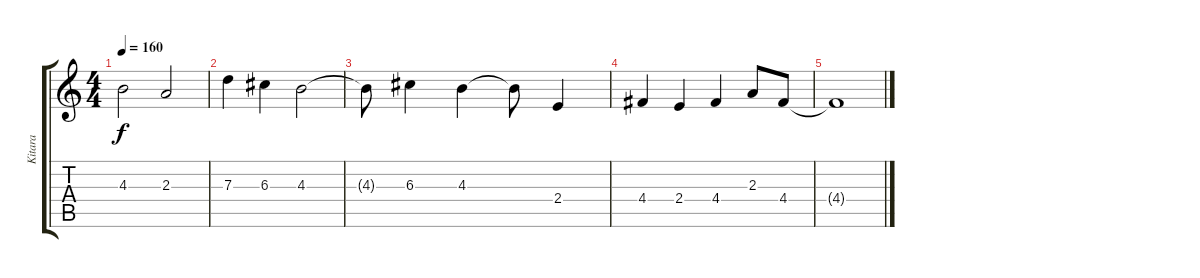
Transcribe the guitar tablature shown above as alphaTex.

\track ("Kitara" "Kitara") {instrument acousticguitarsteel}
\staff {score tabs}
\tuning (E4 B3 G3 D3 A2 E2) {hide}
\ts (4 4)
\tempo 160
\clef g2
\ks c
4.3{t}.2{dy f} 2.3.2 |
7.3.4 6.3.4{volume 15 instrument distortionguitar} 4.3.2 |
4.3{t}.8 6.3.4 4.3.4 4.3{t}.8 2.4.4 |
4.4.4 2.4.4 4.4.4 2.3.8 4.4.8 |
4.4{t}.1
